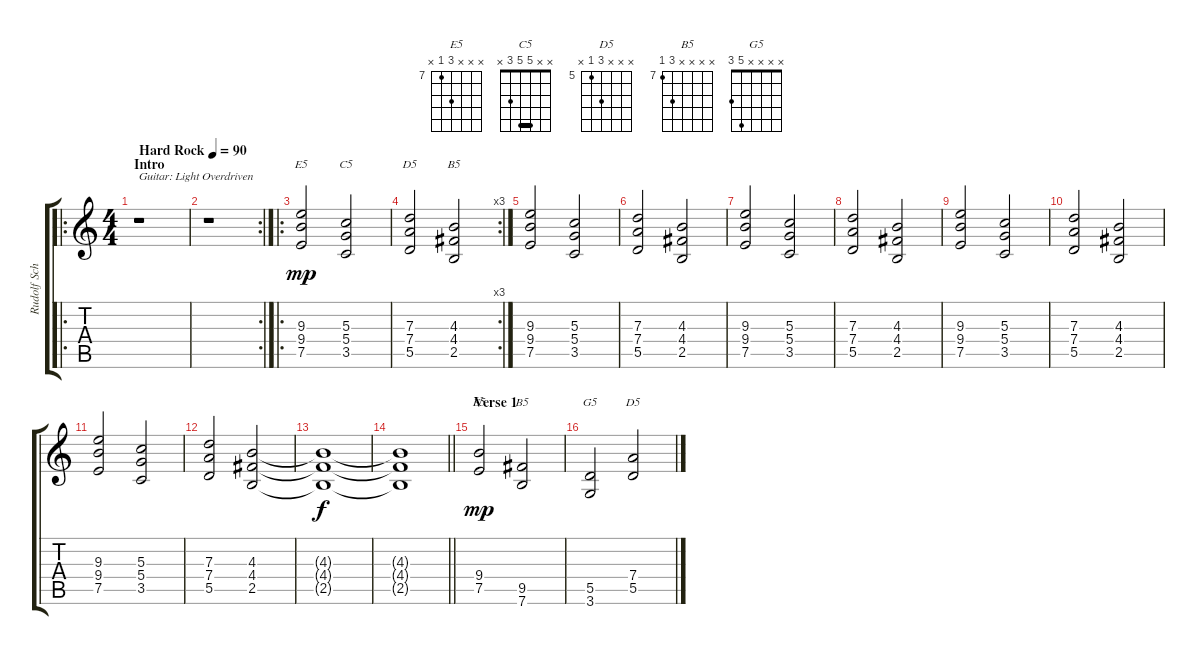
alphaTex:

\track ("Rudolf Schenker (Rhythm Guitar)" "Rudolf Sch") {instrument overdrivenguitar}
\staff {score tabs}
\tuning (E4 B3 G3 D3 A2 E2) {hide}
\chord ("E5" x x 9 9 7 x) {firstfret 7 barre 9}
\chord ("C5" x x 5 5 3 x) {barre 5}
\chord ("D5" x x 7 7 5 x) {firstfret 5 barre 7}
\chord ("B5" x x 4 4 2 x) {barre 4}
\chord ("E5" x x x 9 7 x) {firstfret 7}
\chord ("B5" x x x x 9 7) {firstfret 7}
\chord ("G5" x x x x 5 3)
\chord ("D5" x x x 7 5 x) {firstfret 5}
\ro
\ts (4 4)
\section ("" "Intro")
\tempo (90 "Hard Rock")
\clef g2
\ks c
r.1{txt "Guitar: Light Overdriven" dy mp instrument overdrivenguitar} |
\rc 2
r.1 |
\ro
(9.3 9.4 7.5).2{ch "E5"} (5.3 5.4 3.5).2{ch "C5"} |
\rc 3
(7.3 7.4 5.5).2{ch "D5"} (4.3 4.4 2.5).2{ch "B5"} |
(9.3 9.4 7.5).2 (5.3 5.4 3.5).2 |
(7.3 7.4 5.5).2 (4.3 4.4 2.5).2 |
(9.3 9.4 7.5).2 (5.3 5.4 3.5).2 |
(7.3 7.4 5.5).2 (4.3 4.4 2.5).2 |
(9.3 9.4 7.5).2 (5.3 5.4 3.5).2 |
(7.3 7.4 5.5).2 (4.3 4.4 2.5).2 |
(9.3 9.4 7.5).2 (5.3 5.4 3.5).2 |
(7.3 7.4 5.5).2 (4.3 4.4 2.5).2 |
(4.3{t} 4.4{t} 2.5{t}).1{dy f} |
\barLineRight lightlight
(4.3{t} 4.4{t} 2.5{t}).1 |
\section ("" "Verse 1")
(9.4 7.5).2{ch "E5" dy mp} (9.5 7.6).2{ch "B5"} |
(5.5 3.6).2{ch "G5"} (7.4 5.5).2{ch "D5"}
